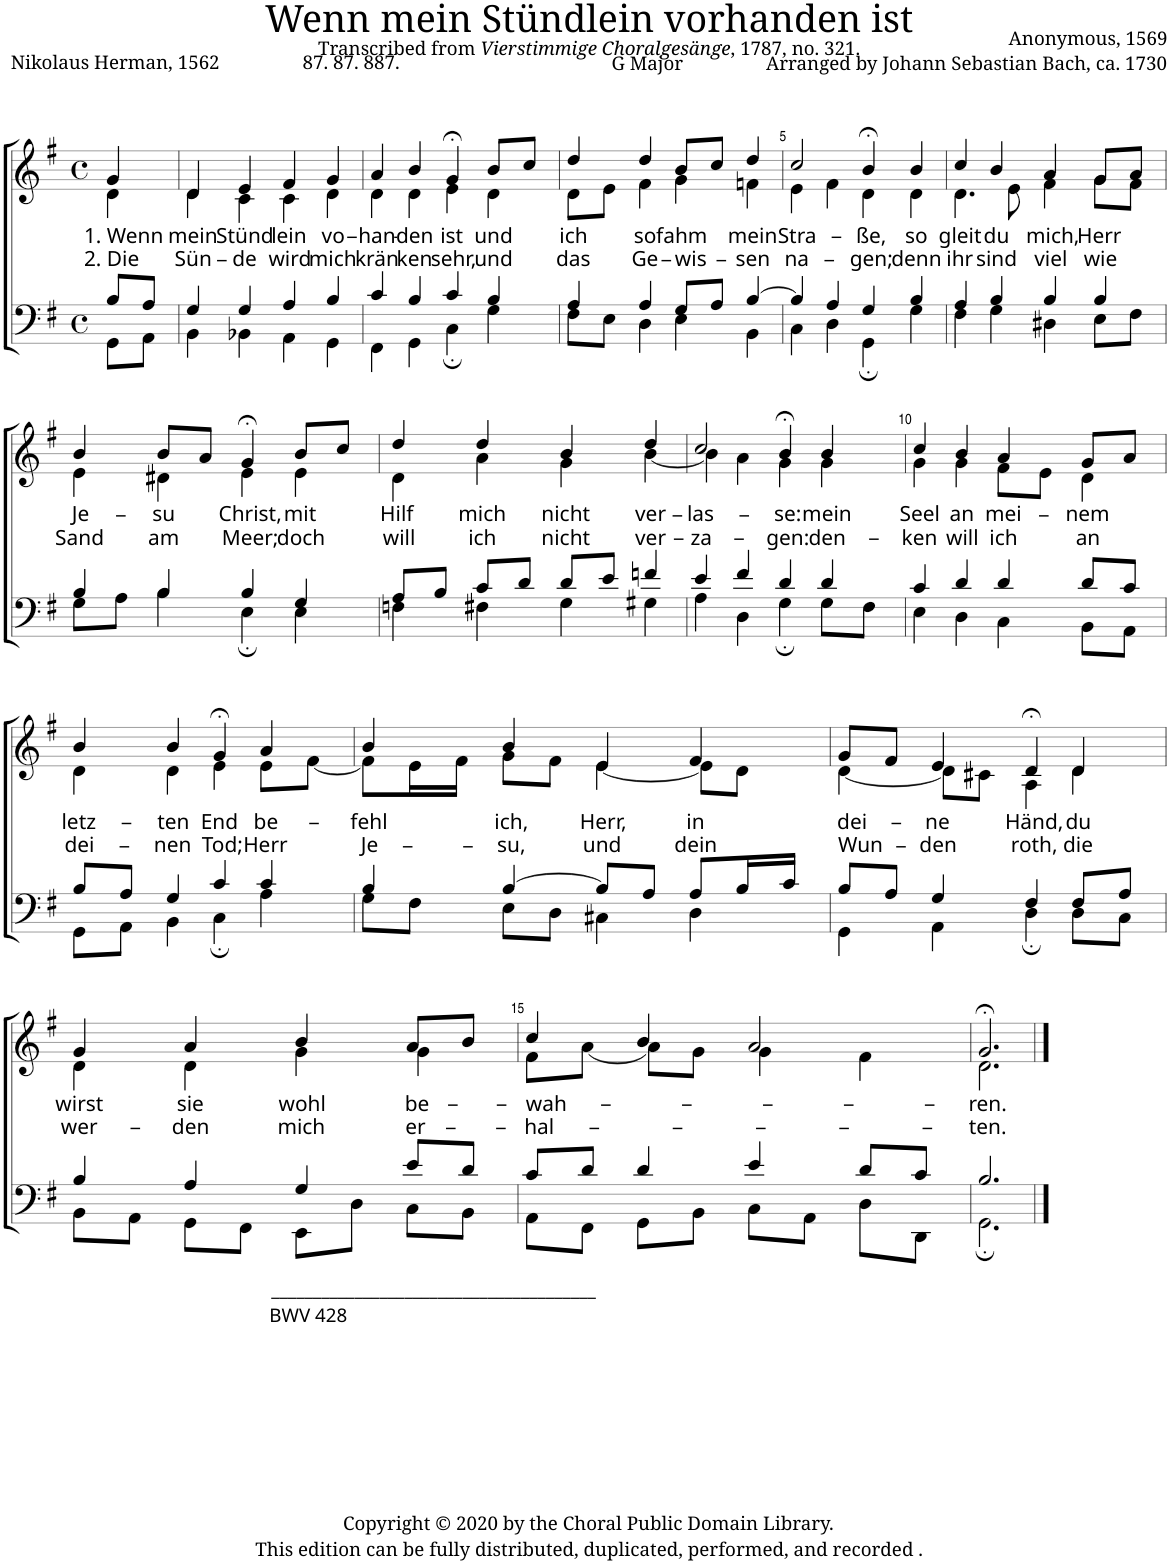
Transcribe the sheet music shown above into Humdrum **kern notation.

**kern	**kern	**text	**text
*part2	*part1	*part1	*part1
*staff2	*staff1	*staff1	*staff1
*I"Bass	*I"Soprano	*	*
*clefF4	*clefG2	*	*
*k[f#]	*k[f#]	*	*
*M4/4	*M4/4	*	*
*met(c)	*met(c)	*	*
=1	=1	=1	=1
*^	*	*	*
!	!	!	!LO:LY:b	!LO:LY:b
*	*	*^	*	*
8B/L	8GG\L	4g/	4d\	1. Wenn	2. Die
8A/J	8AA\J	.	.	.	.
=2	=2	=2	=2	=2	=2
!	!	!	!	!LO:LY:b	!LO:LY:b
4G/	4BB\	4d/	4d\	mein	Sün-
!	!	!	!	!LO:LY:b	!LO:LY:b
4G/	4BB-X\	4e/	4c\	Stünd-	-de
!	!	!	!	!LO:LY:b	!LO:LY:b
4A/	4AA\	4f#/	4c\	-lein	wird
!	!	!	!	!LO:LY:b	!LO:LY:b
4B/	4GG\	4g/	4d\	vo-	mich
=3	=3	=3	=3	=3	=3
!	!	!	!	!LO:LY:b	!LO:LY:b
4c/	4FF#\	4a/	4d\	-han-	krän-
!	!	!	!	!LO:LY:b	!LO:LY:b
4B/	4GG\	4b/	4d\	-den	-ken
!	!	!	!	!LO:LY:b	!LO:LY:b
4c/	4C;\	4g;</	4e\	ist	sehr,
!	!	!	!	!LO:LY:b	!LO:LY:b
4B/	4G\	8b/L	4d\	und	und
.	.	8cc/J	.	.	.
=4	=4	=4	=4	=4	=4
!	!	!	!	!LO:LY:b	!LO:LY:b
4A/	8F#\L	4dd/	8d\L	ich	das
.	8E\J	.	8e\J	.	.
!	!	!	!	!LO:LY:b	!LO:LY:b
4A/	4D\	4dd/	4f#\	so	Ge-
!	!	!	!	!LO:LY:b	!LO:LY:b
8G/L	4E\	8b/L	4g\	fahm	-wis-
8A/J	.	8cc/J	.	.	.
!	!	!	!	!LO:LY:b	!LO:LY:b
[4B/	4BB\	4dd/	4fn\	mein	-sen
=5	=5	=5	=5	=5	=5
!	!	!	!	!LO:LY:b	!LO:LY:b
4B/]	4C\	2cc/	4e\	Stra-	na-
4A/	4D\	.	4f#\	.	.
!	!	!	!	!LO:LY:b	!LO:LY:b
4G/	4GG;\	4b;</	4d\	-ße,	-gen;
!	!	!	!	!LO:LY:b	!LO:LY:b
4B/	4G\	4b/	4d\	so	denn
=6	=6	=6	=6	=6	=6
!	!	!	!	!LO:LY:b	!LO:LY:b
4A/	4F#\	4cc/	4.d\	gleit	ihr
!	!	!	!	!LO:LY:b	!LO:LY:b
4B/	4G\	4b/	.	du	sind
.	.	.	8e\	.	.
!	!	!	!	!LO:LY:b	!LO:LY:b
4B/	4D#X\	4a/	4f#\	mich,	viel
!	!	!	!	!LO:LY:b	!LO:LY:b
4B/	8E\L	8g/L	8g\L	Herr	wie
.	8F#\J	8a/J	8f#\J	.	.
!!LO:LB:g=z	!!
=7	=7	=7	=7	=7	=7
!	!	!	!	!LO:LY:b	!LO:LY:b
4B/	8G\L	4b/	4e\	Je-	Sand
.	8A\J	.	.	.	.
!	!	!	!	!LO:LY:b	!LO:LY:b
4B/	4B\	8b/L	4d#X\	-su	am
.	.	8a/J	.	.	.
!	!	!	!	!LO:LY:b	!LO:LY:b
4B/	4E;\	4g;</	4e\	Christ,	Meer;
!	!	!	!	!LO:LY:b	!LO:LY:b
4G/	4E\	8b/L	4e\	mit	doch
.	.	8cc/J	.	.	.
=8	=8	=8	=8	=8	=8
!	!	!	!	!LO:LY:b	!LO:LY:b
8A/L	4Fn\	4dd/	4d\	Hilf	will
8B/J	.	.	.	.	.
!	!	!	!	!LO:LY:b	!LO:LY:b
8c/L	4F#X\	4dd/	4a\	mich	ich
8d/J	.	.	.	.	.
!	!	!	!	!LO:LY:b	!LO:LY:b
8d/L	4G\	4b/	4g\	nicht	nicht
8e/J	.	.	.	.	.
!	!	!	!	!LO:LY:b	!LO:LY:b
4fn/	4G#X\	4dd/	[4b\	ver-	ver-
=9	=9	=9	=9	=9	=9
!	!	!	!	!LO:LY:b	!LO:LY:b
4e/	4A\	2cc/	4b\]	-las-	-za-
4f#/	4D\	.	4a\	.	.
!	!	!	!	!LO:LY:b	!LO:LY:b
4d/	4G;\	4b;</	4g\	-se:	-gen:
!	!	!	!	!LO:LY:b	!LO:LY:b
4d/	8G\L	4b/	4g\	mein	den-
.	8F#\J	.	.	.	.
=10	=10	=10	=10	=10	=10
!	!	!	!	!LO:LY:b	!LO:LY:b
4c/	4E\	4cc/	4g\	Seel	-ken
!	!	!	!	!LO:LY:b	!LO:LY:b
4d/	4D\	4b/	4g\	an	will
!	!	!	!	!LO:LY:b	!LO:LY:b
4d/	4C\	4a/	8f#\L	mei-	ich
.	.	.	8e\J	.	.
!	!	!	!	!LO:LY:b	!LO:LY:b
8d/L	8BB\L	8g/L	4d\	-nem	an
8c/J	8AA\J	8a/J	.	.	.
!!LO:LB:g=z	!!
=11	=11	=11	=11	=11	=11
!	!	!	!	!LO:LY:b	!LO:LY:b
8B/L	8GG\L	4b/	4d\	letz-	dei-
8A/J	8AA\J	.	.	.	.
!	!	!	!	!LO:LY:b	!LO:LY:b
4G/	4BB\	4b/	4d\	-ten	-nen
!	!	!	!	!LO:LY:b	!LO:LY:b
4c/	4C;\	4g;</	4e\	End	Tod;
!	!	!	!	!LO:LY:b	!LO:LY:b
4c/	4A\	4a/	8e\L	be-	Herr
.	.	.	[8f#\J	.	.
=12	=12	=12	=12	=12	=12
!	!	!LO:TX:b:t=_______________________________________	!	!	!
!	!	!LO:TX:b:t=BWV 428	!	!	!
!	!	!	!	!LO:LY:b	!LO:LY:b
4B/	8G\L	4b/	8f#\L]	-fehl	Je-
.	8F#\J	.	16e\L	.	.
.	.	.	16f#\JJ	.	.
!	!	!	!	!LO:LY:b	!LO:LY:b
[4B/	8E\L	4b/	8g\L	ich,	-su,
.	8D\J	.	8f#\J	.	.
!	!	!	!	!LO:LY:b	!LO:LY:b
8B/L]	4C#X\	4e/	[4e\	Herr,	und
8A/J	.	.	.	.	.
!	!	!	!	!LO:LY:b	!LO:LY:b
8A/L	4D\	4f#/	8e\L]	in	dein
16B/L	.	.	8d\J	.	.
16c/JJ	.	.	.	.	.
=13	=13	=13	=13	=13	=13
!	!	!	!	!LO:LY:b	!LO:LY:b
8B/L	4GG\	8g/L	[4d\	dei-	Wun-
8A/J	.	8f#/J	.	.	.
!	!	!	!	!LO:LY:b	!LO:LY:b
4G/	4AA\	4e/	8d\L]	-ne	-den
.	.	.	8c#X\J	.	.
!	!	!	!	!LO:LY:b	!LO:LY:b
4F#/	4D;\	4d;</	4A\	Händ,	roth,
!	!	!	!	!LO:LY:b	!LO:LY:b
8F#/L	8D\L	4d/	4d\	du	die
8A/J	8C\J	.	.	.	.
!!LO:LB:g=z	!!
=14	=14	=14	=14	=14	=14
!	!	!	!	!LO:LY:b	!LO:LY:b
4B/	8BB\L	4g/	4d\	wirst	wer-
.	8AA\J	.	.	.	.
!	!	!	!	!LO:LY:b	!LO:LY:b
4A/	8GG\L	4a/	4d\	sie	-den
.	8FF#\J	.	.	.	.
!	!	!	!	!LO:LY:b	!LO:LY:b
4G/	8EE\L	4b/	4g\	wohl	mich
.	8D\J	.	.	.	.
!	!	!	!	!LO:LY:b	!LO:LY:b
8e/L	8C\L	8a/L	4g\	be-	er-
8d/J	8BB\J	8b/J	.	.	.
=15	=15	=15	=15	=15	=15
!	!	!	!	!LO:LY:b	!LO:LY:b
8c/L	8AA\L	4cc/	8f#\L	-wah-	-hal-
8d/J	8FF#\J	.	[8a\J	.	.
4d/	8GG\L	4b/	8a\L]	.	.
.	8BB\J	.	8g\J	.	.
4e/	8C\L	2a/	4g\	.	.
.	8AA\J	.	.	.	.
8d/L	8D\L	.	4f#\	.	.
8c/J	8DD\J	.	.	.	.
=16	=16	=16	=16	=16	=16
!	!	!	!	!LO:LY:b	!LO:LY:b
2.B/	2.GG;\	2.g;</	2.d\	-ren.	-ten.
*v	*v	*	*	*	*
*	*v	*v	*	*
==	==	==	==
*-	*-	*-	*-
